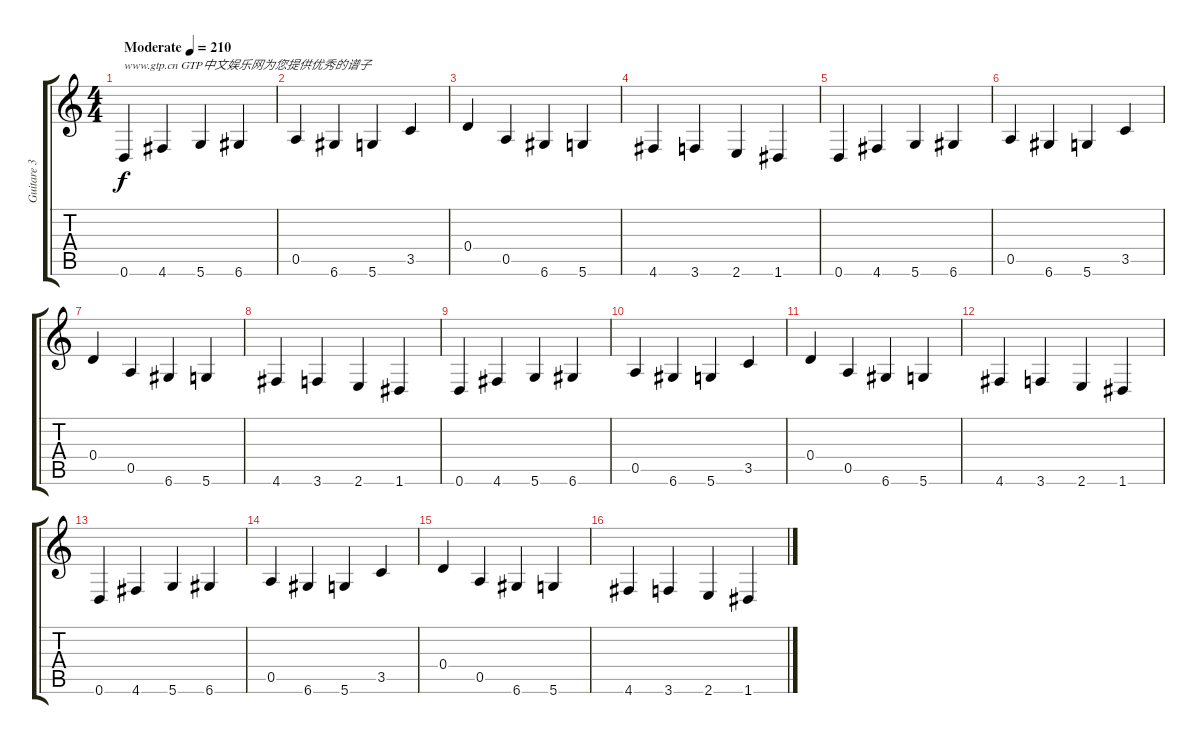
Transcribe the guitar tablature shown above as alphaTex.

\track ("Guitare 3" "Guitare 3") {instrument acousticguitarsteel}
\staff {score tabs}
\tuning (E4 B3 G3 D3 A2 D2) {hide}
\ts (4 4)
\tempo (210 "Moderate")
\clef g2
\ks c
0.6.4{txt "www.gtp.cn GTP中文娱乐网为您提供优秀的谱子" dy f instrument acousticguitarsteel} 4.6.4 5.6.4 6.6.4 |
0.5.4 6.6.4 5.6.4 3.5.4 |
0.4.4 0.5.4 6.6.4 5.6.4 |
4.6.4 3.6.4 2.6.4 1.6.4 |
0.6.4 4.6.4 5.6.4 6.6.4 |
0.5.4 6.6.4 5.6.4 3.5.4 |
0.4.4 0.5.4 6.6.4 5.6.4 |
4.6.4 3.6.4 2.6.4 1.6.4 |
0.6.4 4.6.4 5.6.4 6.6.4 |
0.5.4 6.6.4 5.6.4 3.5.4 |
0.4.4 0.5.4 6.6.4 5.6.4 |
4.6.4 3.6.4 2.6.4 1.6.4 |
0.6.4 4.6.4 5.6.4 6.6.4 |
0.5.4 6.6.4 5.6.4 3.5.4 |
0.4.4 0.5.4 6.6.4 5.6.4 |
4.6.4 3.6.4 2.6.4 1.6.4
